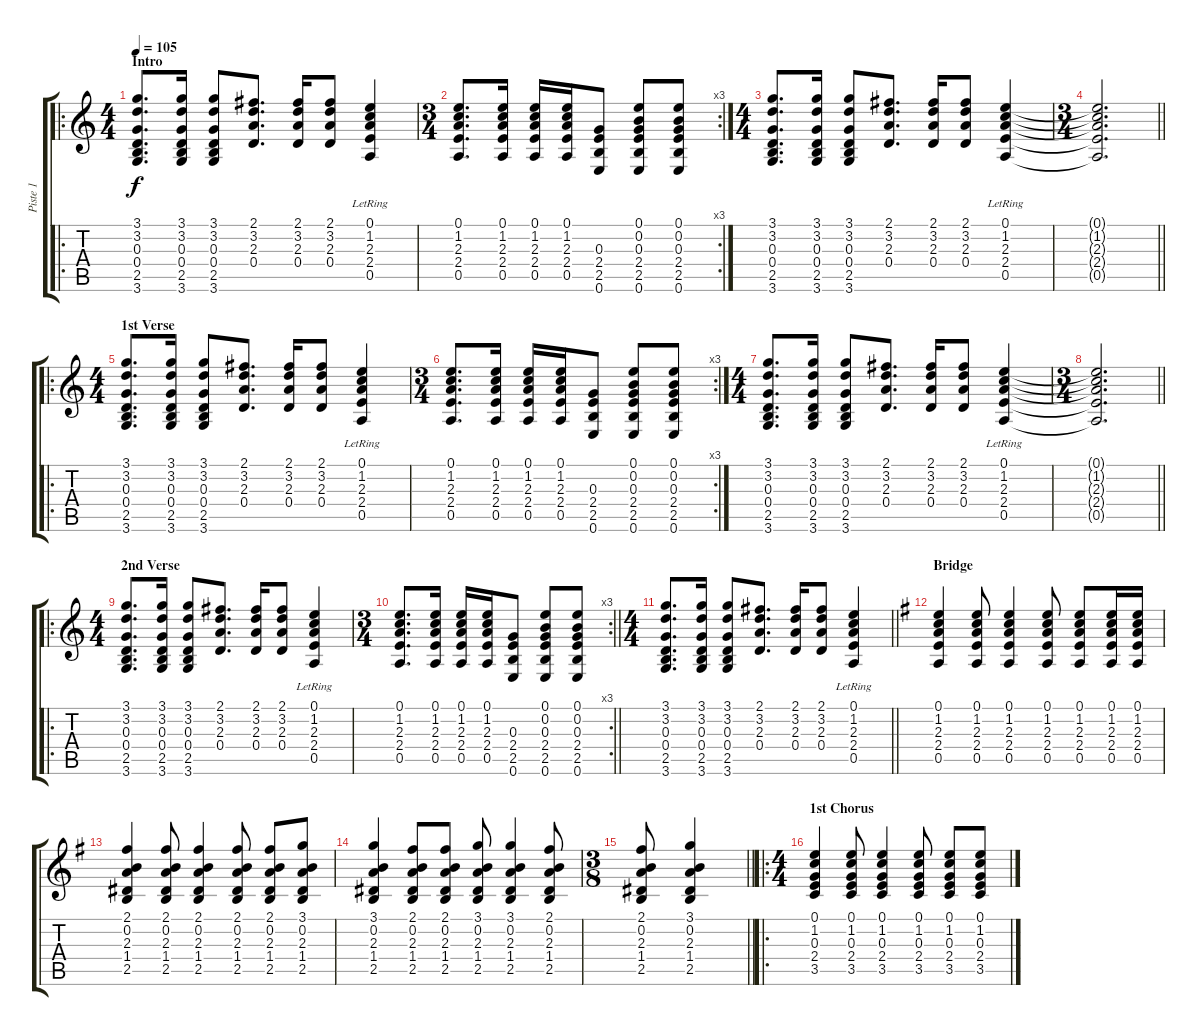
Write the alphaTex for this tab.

\track ("Piste 1" "Piste 1") {instrument acousticguitarsteel}
\staff {score tabs}
\tuning (E4 B3 G3 D3 A2 E2) {hide}
\ro
\ts (4 4)
\section ("" "Intro")
\tempo 105
\clef g2
\ks c
(3.1 3.2 0.3 0.4 2.5 3.6).8{d dy f instrument acousticguitarsteel} (3.1 3.2 0.3 0.4 2.5 3.6).16 (3.1 3.2 0.3 0.4 2.5 3.6).8 (2.1 3.2 2.3 0.4).8{d} (2.1 3.2 2.3 0.4).16 (2.1 3.2 2.3 0.4).8 (0.1 1.2 2.3{lr} 2.4{lr} 0.5).4 |
\rc 3
\ts (3 4)
(0.1 1.2 2.3 2.4 0.5).8{d} (0.1 1.2 2.3 2.4 0.5).16 (0.1 1.2 2.3 2.4 0.5).16 (0.1 1.2 2.3 2.4 0.5).16 (0.3 2.4 2.5 0.6).8 (0.1 0.2 0.3 2.4 2.5 0.6).8 (0.1 0.2 0.3 2.4 2.5 0.6).8 |
\ts (4 4)
(3.1 3.2 0.3 0.4 2.5 3.6).8{d} (3.1 3.2 0.3 0.4 2.5 3.6).16 (3.1 3.2 0.3 0.4 2.5 3.6).8 (2.1 3.2 2.3 0.4).8{d} (2.1 3.2 2.3 0.4).16 (2.1 3.2 2.3 0.4).8 (0.1 1.2 2.3{lr} 2.4{lr} 0.5).4 |
\ts (3 4)
\barLineRight lightlight
(0.1{t} 1.2{t} 2.3{t} 2.4{t} 0.5{t}).2{d} |
\ro
\ts (4 4)
\section ("" "1st Verse")
(3.1 3.2 0.3 0.4 2.5 3.6).8{d} (3.1 3.2 0.3 0.4 2.5 3.6).16 (3.1 3.2 0.3 0.4 2.5 3.6).8 (2.1 3.2 2.3 0.4).8{d} (2.1 3.2 2.3 0.4).16 (2.1 3.2 2.3 0.4).8 (0.1 1.2 2.3{lr} 2.4{lr} 0.5).4 |
\rc 3
\ts (3 4)
(0.1 1.2 2.3 2.4 0.5).8{d} (0.1 1.2 2.3 2.4 0.5).16 (0.1 1.2 2.3 2.4 0.5).16 (0.1 1.2 2.3 2.4 0.5).16 (0.3 2.4 2.5 0.6).8 (0.1 0.2 0.3 2.4 2.5 0.6).8 (0.1 0.2 0.3 2.4 2.5 0.6).8 |
\ts (4 4)
(3.1 3.2 0.3 0.4 2.5 3.6).8{d} (3.1 3.2 0.3 0.4 2.5 3.6).16 (3.1 3.2 0.3 0.4 2.5 3.6).8 (2.1 3.2 2.3 0.4).8{d} (2.1 3.2 2.3 0.4).16 (2.1 3.2 2.3 0.4).8 (0.1 1.2 2.3{lr} 2.4{lr} 0.5).4 |
\ts (3 4)
\barLineRight lightlight
(0.1{t} 1.2{t} 2.3{t} 2.4{t} 0.5{t}).2{d} |
\ro
\ts (4 4)
\section ("" "2nd Verse")
(3.1 3.2 0.3 0.4 2.5 3.6).8{d} (3.1 3.2 0.3 0.4 2.5 3.6).16 (3.1 3.2 0.3 0.4 2.5 3.6).8 (2.1 3.2 2.3 0.4).8{d} (2.1 3.2 2.3 0.4).16 (2.1 3.2 2.3 0.4).8 (0.1 1.2 2.3{lr} 2.4{lr} 0.5).4 |
\rc 3
\ts (3 4)
\barLineRight lightlight
(0.1 1.2 2.3 2.4 0.5).8{d} (0.1 1.2 2.3 2.4 0.5).16 (0.1 1.2 2.3 2.4 0.5).16 (0.1 1.2 2.3 2.4 0.5).16 (0.3 2.4 2.5 0.6).8 (0.1 0.2 0.3 2.4 2.5 0.6).8 (0.1 0.2 0.3 2.4 2.5 0.6).8 |
\ts (4 4)
\barLineRight lightlight
(3.1 3.2 0.3 0.4 2.5 3.6).8{d} (3.1 3.2 0.3 0.4 2.5 3.6).16 (3.1 3.2 0.3 0.4 2.5 3.6).8 (2.1 3.2 2.3 0.4).8{d} (2.1 3.2 2.3 0.4).16 (2.1 3.2 2.3 0.4).8 (0.1 1.2 2.3{lr} 2.4{lr} 0.5).4 |
\section ("" "Bridge")
\ks g
(0.1 1.2 2.3 2.4 0.5).4 (0.1 1.2 2.3 2.4 0.5).8 (0.1 1.2 2.3 2.4 0.5).4 (0.1 1.2 2.3 2.4 0.5).8 (0.1 1.2 2.3 2.4 0.5).8 (0.1 1.2 2.3 2.4 0.5).16 (0.1 1.2 2.3 2.4 0.5).16 |
(2.1 0.2 2.3 1.4 2.5).4 (2.1 0.2 2.3 1.4 2.5).8 (2.1 0.2 2.3 1.4 2.5).4 (2.1 0.2 2.3 1.4 2.5).8 (2.1 0.2 2.3 1.4 2.5).8 (3.1 0.2 2.3 1.4 2.5).8 |
(3.1 0.2 2.3 1.4 2.5).4 (2.1 0.2 2.3 1.4 2.5).8 (2.1 0.2 2.3 1.4 2.5).8 (3.1 0.2 2.3 1.4 2.5).8 (3.1 0.2 2.3 1.4 2.5).4 (2.1 0.2 2.3 1.4 2.5).8 |
\ts (3 8)
\barLineRight lightlight
(2.1 0.2 2.3 1.4 2.5).8 (3.1 0.2 2.3 1.4 2.5).4 |
\ro
\ts (4 4)
\section ("" "1st Chorus")
(0.1 1.2 0.3 2.4 3.5).4 (0.1 1.2 0.3 2.4 3.5).8 (0.1 1.2 0.3 2.4 3.5).4 (0.1 1.2 0.3 2.4 3.5).8 (0.1 1.2 0.3 2.4 3.5).8 (0.1 1.2 0.3 2.4 3.5).8
